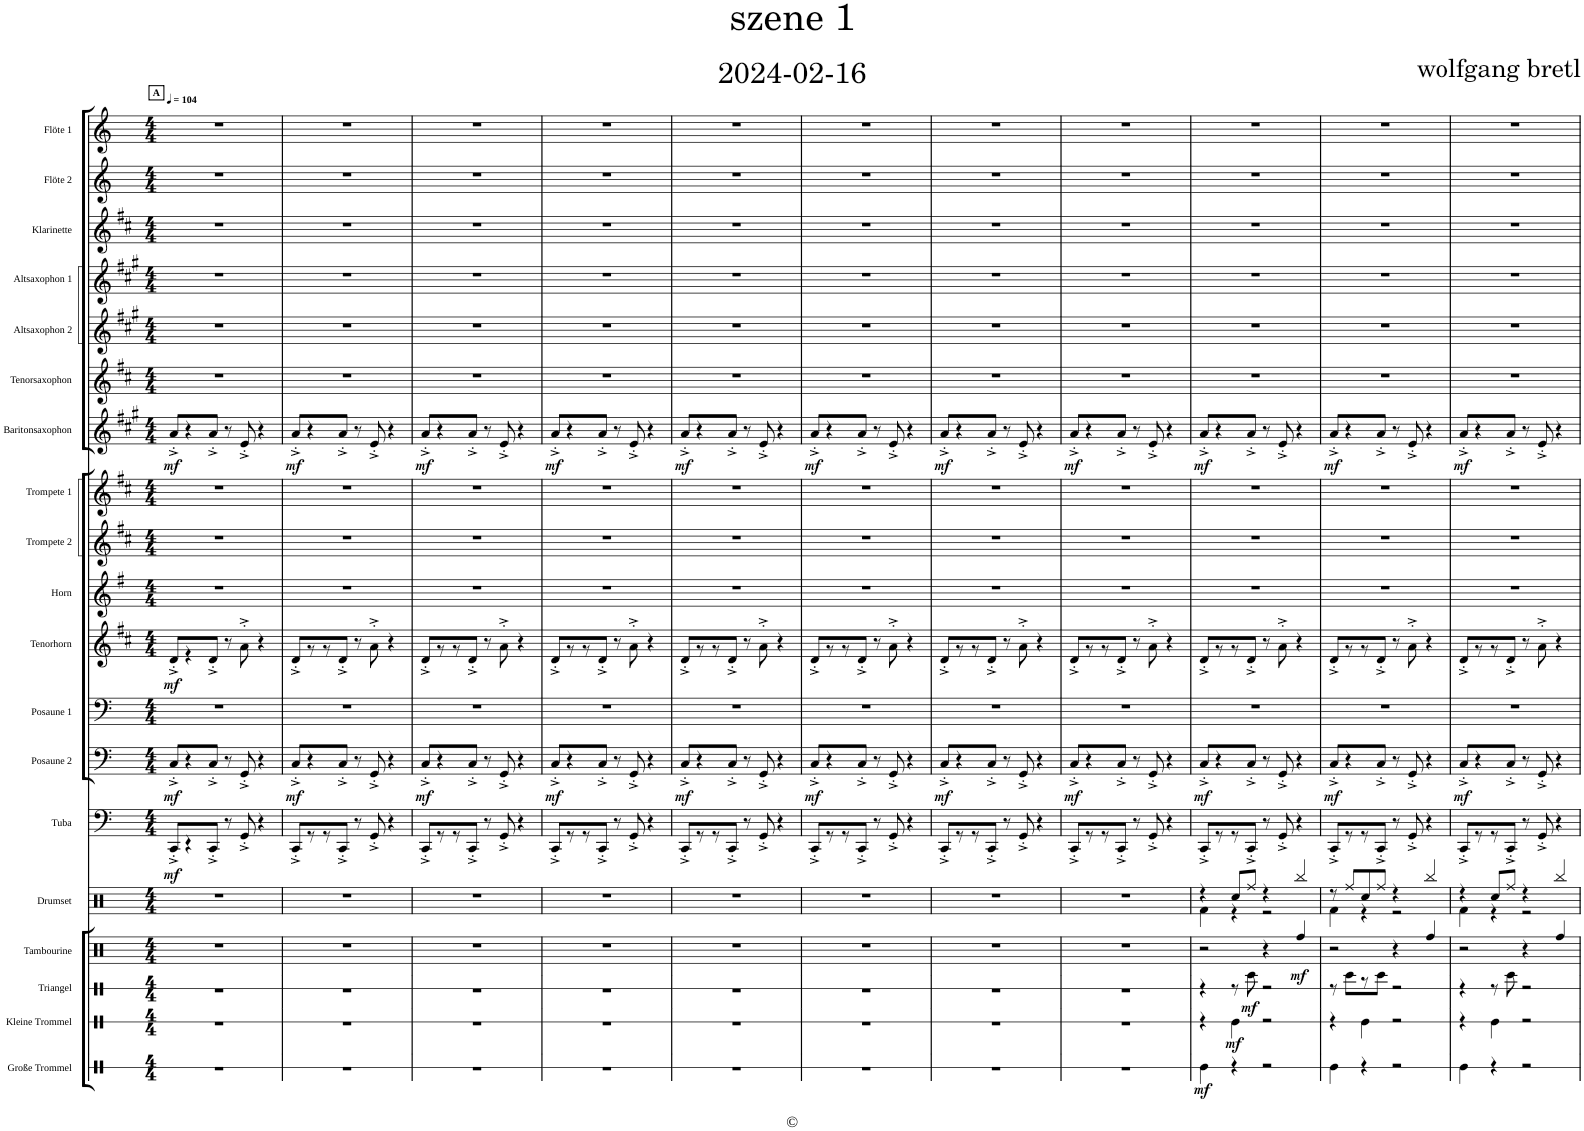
**kern	**dynam	**kern	**dynam	**kern	**dynam	**kern	**dynam	**kern	**kern	**dynam	**kern	**dynam	**kern	**kern	**dynam	**kern	**kern	**kern	**kern	**dynam	**kern	**kern	**kern	**kern	**kern	**kern
*part19	*part19	*part18	*part18	*part17	*part17	*part16	*part16	*part15	*part14	*part14	*part13	*part13	*part12	*part11	*part11	*part10	*part9	*part8	*part7	*part7	*part6	*part5	*part4	*part3	*part2	*part1
*staff19	*staff19	*staff18	*staff18	*staff17	*staff17	*staff16	*staff16	*staff15	*staff14	*staff14	*staff13	*staff13	*staff12	*staff11	*staff11	*staff10	*staff9	*staff8	*staff7	*staff7	*staff6	*staff5	*staff4	*staff3	*staff2	*staff1
*I"Große Trommel	*	*I"Kleine Trommel	*	*I"Triangel	*	*I"Tambourine	*	*I"Drumset	*I"Tuba	*	*I"Posaune 2	*	*I"Posaune 1	*I"Tenorhorn	*	*I"Horn	*I"Trompete 2	*I"Trompete 1	*I"Baritonsaxophon	*	*I"Tenorsaxophon	*I"Altsaxophon 2	*I"Altsaxophon 1	*I"Klarinette	*I"Flöte 2	*I"Flöte 1
*I'Gr. Tr.	*	*I'Kl. Tr.	*	*I'Trgl.	*	*I'Tamb.	*	*I'D. Set	*I'Tub.	*	*I'Pos. 2	*	*I'Pos 1	*I'Thrn.	*	*I'Horn	*I'Trp. 2	*I'Trp. 1	*I'Barsax.	*	*I'Tensax.	*I'Altsax. 2	*I'Altsax. 1	*I'Klar.	*I'Fl. 2	*I'Fl. 1
*stria1	*	*stria1	*	*stria1	*	*	*	*	*	*	*	*	*	*	*	*	*	*	*	*	*	*	*	*	*	*
*clefX	*	*clefX	*	*clefX	*	*clefX	*	*clefX	*clefF4	*	*clefF4	*	*clefF4	*clefG2	*	*clefG2	*clefG2	*clefG2	*clefG2	*	*clefG2	*clefG2	*clefG2	*clefG2	*clefG2	*clefG2
*	*	*	*	*	*	*	*	*	*	*	*	*	*	*Trd8c14	*	*Trd4c7	*Trd1c2	*Trd1c2	*Trd12c21	*	*Trd8c14	*Trd5c9	*Trd5c9	*Trd1c2	*	*
*k[]	*	*k[]	*	*k[]	*	*k[]	*	*k[]	*k[]	*	*k[]	*	*k[]	*k[f#c#]	*	*k[f#]	*k[f#c#]	*k[f#c#]	*k[f#c#g#]	*	*k[f#c#]	*k[f#c#g#]	*k[f#c#g#]	*k[f#c#]	*k[]	*k[]
*M4/4	*	*M4/4	*	*M4/4	*	*M4/4	*	*M4/4	*M4/4	*	*M4/4	*	*M4/4	*M4/4	*	*M4/4	*M4/4	*M4/4	*M4/4	*	*M4/4	*M4/4	*M4/4	*M4/4	*M4/4	*M4/4
*MM104	*	*MM104	*	*MM104	*	*MM104	*	*MM104	*MM104	*	*MM104	*	*MM104	*MM104	*	*MM104	*MM104	*MM104	*MM104	*	*MM104	*MM104	*MM104	*MM104	*MM104	*MM104
!!LO:REH:place=s1:a:B:cj:t=A
=1	=1	=1	=1	=1	=1	=1	=1	=1	=1	=1	=1	=1	=1	=1	=1	=1	=1	=1	=1	=1	=1	=1	=1	=1	=1	=1
!	!	!	!	!	!	!	!	!	!	!LO:DY:b	!	!LO:DY:b	!	!	!LO:DY:b	!	!	!	!	!LO:DY:b	!	!	!	!	!	!
1r	.	1r	.	1r	.	1r	.	1r	8CC^<'</	mf	8C^<'</	mf	1r	8d^<'</	mf	1r	1r	1r	8a^<'</	mf	1r	1r	1r	1r	1r	1r
.	.	.	.	.	.	.	.	.	4rC	.	4r	.	.	4r	.	.	.	.	4r	.	.	.	.	.	.	.
.	.	.	.	.	.	.	.	.	8CC^<'</	.	8C^<'</	.	.	8d^<'</	.	.	.	.	8a^<'</	.	.	.	.	.	.	.
.	.	.	.	.	.	.	.	.	8r	.	8r	.	.	8r	.	.	.	.	8r	.	.	.	.	.	.	.
.	.	.	.	.	.	.	.	.	8GG^<'</	.	8GG^<'</	.	.	8a^>'>\	.	.	.	.	8e^<'</	.	.	.	.	.	.	.
.	.	.	.	.	.	.	.	.	4r	.	4r	.	.	4r	.	.	.	.	4r	.	.	.	.	.	.	.
=2	=2	=2	=2	=2	=2	=2	=2	=2	=2	=2	=2	=2	=2	=2	=2	=2	=2	=2	=2	=2	=2	=2	=2	=2	=2	=2
!	!	!	!	!	!	!	!	!	!	!	!	!LO:DY:b	!	!	!	!	!	!	!	!LO:DY:b	!	!	!	!	!	!
1r	.	1r	.	1r	.	1r	.	1r	8CC^<'</L	.	8C^<'</	mf	1r	8d^<'</L	.	1r	1r	1r	8a^<'</	mf	1r	1r	1r	1r	1r	1r
.	.	.	.	.	.	.	.	.	8r	.	4r	.	.	8r	.	.	.	.	4r	.	.	.	.	.	.	.
.	.	.	.	.	.	.	.	.	8r	.	.	.	.	8r	.	.	.	.	.	.	.	.	.	.	.	.
.	.	.	.	.	.	.	.	.	8CC^<'</J	.	8C^<'</	.	.	8d^<'</J	.	.	.	.	8a^<'</	.	.	.	.	.	.	.
.	.	.	.	.	.	.	.	.	8r	.	8r	.	.	8r	.	.	.	.	8r	.	.	.	.	.	.	.
.	.	.	.	.	.	.	.	.	8GG^<'</	.	8GG^<'</	.	.	8a^>'>\	.	.	.	.	8e^<'</	.	.	.	.	.	.	.
.	.	.	.	.	.	.	.	.	4r	.	4r	.	.	4r	.	.	.	.	4r	.	.	.	.	.	.	.
=3	=3	=3	=3	=3	=3	=3	=3	=3	=3	=3	=3	=3	=3	=3	=3	=3	=3	=3	=3	=3	=3	=3	=3	=3	=3	=3
!	!	!	!	!	!	!	!	!	!	!	!	!LO:DY:b	!	!	!	!	!	!	!	!LO:DY:b	!	!	!	!	!	!
1r	.	1r	.	1r	.	1r	.	1r	8CC^<'</L	.	8C^<'</	mf	1r	8d^<'</L	.	1r	1r	1r	8a^<'</	mf	1r	1r	1r	1r	1r	1r
.	.	.	.	.	.	.	.	.	8r	.	4r	.	.	8r	.	.	.	.	4r	.	.	.	.	.	.	.
.	.	.	.	.	.	.	.	.	8r	.	.	.	.	8r	.	.	.	.	.	.	.	.	.	.	.	.
.	.	.	.	.	.	.	.	.	8CC^<'</J	.	8C^<'</	.	.	8d^<'</J	.	.	.	.	8a^<'</	.	.	.	.	.	.	.
.	.	.	.	.	.	.	.	.	8r	.	8r	.	.	8r	.	.	.	.	8r	.	.	.	.	.	.	.
.	.	.	.	.	.	.	.	.	8GG^<'</	.	8GG^<'</	.	.	8a^>'>\	.	.	.	.	8e^<'</	.	.	.	.	.	.	.
.	.	.	.	.	.	.	.	.	4r	.	4r	.	.	4r	.	.	.	.	4r	.	.	.	.	.	.	.
=4	=4	=4	=4	=4	=4	=4	=4	=4	=4	=4	=4	=4	=4	=4	=4	=4	=4	=4	=4	=4	=4	=4	=4	=4	=4	=4
!	!	!	!	!	!	!	!	!	!	!	!	!LO:DY:b	!	!	!	!	!	!	!	!LO:DY:b	!	!	!	!	!	!
1r	.	1r	.	1r	.	1r	.	1r	8CC^<'</L	.	8C^<'</	mf	1r	8d^<'</L	.	1r	1r	1r	8a^<'</	mf	1r	1r	1r	1r	1r	1r
.	.	.	.	.	.	.	.	.	8r	.	4r	.	.	8r	.	.	.	.	4r	.	.	.	.	.	.	.
.	.	.	.	.	.	.	.	.	8r	.	.	.	.	8r	.	.	.	.	.	.	.	.	.	.	.	.
.	.	.	.	.	.	.	.	.	8CC^<'</J	.	8C^<'</	.	.	8d^<'</J	.	.	.	.	8a^<'</	.	.	.	.	.	.	.
.	.	.	.	.	.	.	.	.	8r	.	8r	.	.	8r	.	.	.	.	8r	.	.	.	.	.	.	.
.	.	.	.	.	.	.	.	.	8GG^<'</	.	8GG^<'</	.	.	8a^>'>\	.	.	.	.	8e^<'</	.	.	.	.	.	.	.
.	.	.	.	.	.	.	.	.	4r	.	4r	.	.	4r	.	.	.	.	4r	.	.	.	.	.	.	.
=5	=5	=5	=5	=5	=5	=5	=5	=5	=5	=5	=5	=5	=5	=5	=5	=5	=5	=5	=5	=5	=5	=5	=5	=5	=5	=5
!	!	!	!	!	!	!	!	!	!	!	!	!LO:DY:b	!	!	!	!	!	!	!	!LO:DY:b	!	!	!	!	!	!
1r	.	1r	.	1r	.	1r	.	1r	8CC^<'</L	.	8C^<'</	mf	1r	8d^<'</L	.	1r	1r	1r	8a^<'</	mf	1r	1r	1r	1r	1r	1r
.	.	.	.	.	.	.	.	.	8r	.	4r	.	.	8r	.	.	.	.	4r	.	.	.	.	.	.	.
.	.	.	.	.	.	.	.	.	8r	.	.	.	.	8r	.	.	.	.	.	.	.	.	.	.	.	.
.	.	.	.	.	.	.	.	.	8CC^<'</J	.	8C^<'</	.	.	8d^<'</J	.	.	.	.	8a^<'</	.	.	.	.	.	.	.
.	.	.	.	.	.	.	.	.	8r	.	8r	.	.	8r	.	.	.	.	8r	.	.	.	.	.	.	.
.	.	.	.	.	.	.	.	.	8GG^<'</	.	8GG^<'</	.	.	8a^>'>\	.	.	.	.	8e^<'</	.	.	.	.	.	.	.
.	.	.	.	.	.	.	.	.	4r	.	4r	.	.	4r	.	.	.	.	4r	.	.	.	.	.	.	.
=6	=6	=6	=6	=6	=6	=6	=6	=6	=6	=6	=6	=6	=6	=6	=6	=6	=6	=6	=6	=6	=6	=6	=6	=6	=6	=6
!	!	!	!	!	!	!	!	!	!	!	!	!LO:DY:b	!	!	!	!	!	!	!	!LO:DY:b	!	!	!	!	!	!
1r	.	1r	.	1r	.	1r	.	1r	8CC^<'</L	.	8C^<'</	mf	1r	8d^<'</L	.	1r	1r	1r	8a^<'</	mf	1r	1r	1r	1r	1r	1r
.	.	.	.	.	.	.	.	.	8r	.	4r	.	.	8r	.	.	.	.	4r	.	.	.	.	.	.	.
.	.	.	.	.	.	.	.	.	8r	.	.	.	.	8r	.	.	.	.	.	.	.	.	.	.	.	.
.	.	.	.	.	.	.	.	.	8CC^<'</J	.	8C^<'</	.	.	8d^<'</J	.	.	.	.	8a^<'</	.	.	.	.	.	.	.
.	.	.	.	.	.	.	.	.	8r	.	8r	.	.	8r	.	.	.	.	8r	.	.	.	.	.	.	.
.	.	.	.	.	.	.	.	.	8GG^<'</	.	8GG^<'</	.	.	8a^>'>\	.	.	.	.	8e^<'</	.	.	.	.	.	.	.
.	.	.	.	.	.	.	.	.	4r	.	4r	.	.	4r	.	.	.	.	4r	.	.	.	.	.	.	.
=7	=7	=7	=7	=7	=7	=7	=7	=7	=7	=7	=7	=7	=7	=7	=7	=7	=7	=7	=7	=7	=7	=7	=7	=7	=7	=7
!	!	!	!	!	!	!	!	!	!	!	!	!LO:DY:b	!	!	!	!	!	!	!	!LO:DY:b	!	!	!	!	!	!
1r	.	1r	.	1r	.	1r	.	1r	8CC^<'</L	.	8C^<'</	mf	1r	8d^<'</L	.	1r	1r	1r	8a^<'</	mf	1r	1r	1r	1r	1r	1r
.	.	.	.	.	.	.	.	.	8r	.	4r	.	.	8r	.	.	.	.	4r	.	.	.	.	.	.	.
.	.	.	.	.	.	.	.	.	8r	.	.	.	.	8r	.	.	.	.	.	.	.	.	.	.	.	.
.	.	.	.	.	.	.	.	.	8CC^<'</J	.	8C^<'</	.	.	8d^<'</J	.	.	.	.	8a^<'</	.	.	.	.	.	.	.
.	.	.	.	.	.	.	.	.	8r	.	8r	.	.	8r	.	.	.	.	8r	.	.	.	.	.	.	.
.	.	.	.	.	.	.	.	.	8GG^<'</	.	8GG^<'</	.	.	8a^>'>\	.	.	.	.	8e^<'</	.	.	.	.	.	.	.
.	.	.	.	.	.	.	.	.	4r	.	4r	.	.	4r	.	.	.	.	4r	.	.	.	.	.	.	.
=8	=8	=8	=8	=8	=8	=8	=8	=8	=8	=8	=8	=8	=8	=8	=8	=8	=8	=8	=8	=8	=8	=8	=8	=8	=8	=8
!	!	!	!	!	!	!	!	!	!	!	!	!LO:DY:b	!	!	!	!	!	!	!	!LO:DY:b	!	!	!	!	!	!
1r	.	1r	.	1r	.	1r	.	1r	8CC^<'</L	.	8C^<'</	mf	1r	8d^<'</L	.	1r	1r	1r	8a^<'</	mf	1r	1r	1r	1r	1r	1r
.	.	.	.	.	.	.	.	.	8r	.	4r	.	.	8r	.	.	.	.	4r	.	.	.	.	.	.	.
.	.	.	.	.	.	.	.	.	8r	.	.	.	.	8r	.	.	.	.	.	.	.	.	.	.	.	.
.	.	.	.	.	.	.	.	.	8CC^<'</J	.	8C^<'</	.	.	8d^<'</J	.	.	.	.	8a^<'</	.	.	.	.	.	.	.
.	.	.	.	.	.	.	.	.	8r	.	8r	.	.	8r	.	.	.	.	8r	.	.	.	.	.	.	.
.	.	.	.	.	.	.	.	.	8GG^<'</	.	8GG^<'</	.	.	8a^>'>\	.	.	.	.	8e^<'</	.	.	.	.	.	.	.
.	.	.	.	.	.	.	.	.	4r	.	4r	.	.	4r	.	.	.	.	4r	.	.	.	.	.	.	.
=9	=9	=9	=9	=9	=9	=9	=9	=9	=9	=9	=9	=9	=9	=9	=9	=9	=9	=9	=9	=9	=9	=9	=9	=9	=9	=9
*	*	*	*	*	*	*	*	*^	*	*	*	*	*	*	*	*	*	*	*	*	*	*	*	*	*	*
!	!LO:DY:b	!	!	!	!	!	!	!	!	!	!	!	!LO:DY:b	!	!	!	!	!	!	!	!LO:DY:b	!	!	!	!	!	!
4Re\	mf	4r	.	4r	.	2r	.	4r	4Rf\	8CC^<'</L	.	8C^<'</	mf	1r	8d^<'</L	.	1r	1r	1r	8a^<'</	mf	1r	1r	1r	1r	1r	1r
.	.	.	.	.	.	.	.	.	.	8r	.	4r	.	.	8r	.	.	.	.	4r	.	.	.	.	.	.	.
!	!	!	!LO:DY:b	!	!	!	!	!	!	!	!	!	!	!	!	!	!	!	!	!	!	!	!	!	!	!	!
4r	.	4Re\	mf	8r	.	.	.	8Rcc/L	4r	8r	.	.	.	.	8r	.	.	.	.	.	.	.	.	.	.	.	.
!	!	!	!	!	!LO:DY:b	!	!	!	!	!	!	!	!	!	!	!	!	!	!	!	!	!	!	!	!	!	!
.	.	.	.	8R\	mf	.	.	8Rff/J	.	8CC^<'</J	.	8C^<'</	.	.	8d^<'</J	.	.	.	.	8a^<'</	.	.	.	.	.	.	.
2r	.	2r	.	2r	.	4r	.	4r	2r	8r	.	8r	.	.	8r	.	.	.	.	8r	.	.	.	.	.	.	.
.	.	.	.	.	.	.	.	.	.	8GG^<'</	.	8GG^<'</	.	.	8a^>'>\	.	.	.	.	8e^<'</	.	.	.	.	.	.	.
!	!	!	!	!	!	!	!LO:DY:b	!	!	!	!	!	!	!	!	!	!	!	!	!	!	!	!	!	!	!	!
.	.	.	.	.	.	4Rff/	mf	4Rbb/	.	4r	.	4r	.	.	4r	.	.	.	.	4r	.	.	.	.	.	.	.
=10	=10	=10	=10	=10	=10	=10	=10	=10	=10	=10	=10	=10	=10	=10	=10	=10	=10	=10	=10	=10	=10	=10	=10	=10	=10	=10	=10
!	!	!	!	!	!	!	!	!	!	!	!	!	!LO:DY:b	!	!	!	!	!	!	!	!LO:DY:b	!	!	!	!	!	!
4Re\	.	4r	.	8r	.	2r	.	8r	4Rf\	8CC^<'</L	.	8C^<'</	mf	1r	8d^<'</L	.	1r	1r	1r	8a^<'</	mf	1r	1r	1r	1r	1r	1r
.	.	.	.	8R\L	.	.	.	8Rff/L	.	8r	.	4r	.	.	8r	.	.	.	.	4r	.	.	.	.	.	.	.
4r	.	4Re\	.	8r	.	.	.	8Rcc/	4r	8r	.	.	.	.	8r	.	.	.	.	.	.	.	.	.	.	.	.
.	.	.	.	8R\J	.	.	.	8Rff/J	.	8CC^<'</J	.	8C^<'</	.	.	8d^<'</J	.	.	.	.	8a^<'</	.	.	.	.	.	.	.
2r	.	2r	.	2r	.	4r	.	4r	2r	8r	.	8r	.	.	8r	.	.	.	.	8r	.	.	.	.	.	.	.
.	.	.	.	.	.	.	.	.	.	8GG^<'</	.	8GG^<'</	.	.	8a^>'>\	.	.	.	.	8e^<'</	.	.	.	.	.	.	.
.	.	.	.	.	.	4Rff/	.	4Rbb/	.	4r	.	4r	.	.	4r	.	.	.	.	4r	.	.	.	.	.	.	.
=11	=11	=11	=11	=11	=11	=11	=11	=11	=11	=11	=11	=11	=11	=11	=11	=11	=11	=11	=11	=11	=11	=11	=11	=11	=11	=11	=11
!	!	!	!	!	!	!	!	!	!	!	!	!	!LO:DY:b	!	!	!	!	!	!	!	!LO:DY:b	!	!	!	!	!	!
4Re\	.	4r	.	4r	.	2r	.	4r	4Rf\	8CC^<'</L	.	8C^<'</	mf	1r	8d^<'</L	.	1r	1r	1r	8a^<'</	mf	1r	1r	1r	1r	1r	1r
.	.	.	.	.	.	.	.	.	.	8r	.	4r	.	.	8r	.	.	.	.	4r	.	.	.	.	.	.	.
4r	.	4Re\	.	8r	.	.	.	8Rcc/L	4r	8r	.	.	.	.	8r	.	.	.	.	.	.	.	.	.	.	.	.
.	.	.	.	8R\	.	.	.	8Rff/J	.	8CC^<'</J	.	8C^<'</	.	.	8d^<'</J	.	.	.	.	8a^<'</	.	.	.	.	.	.	.
2r	.	2r	.	2r	.	4r	.	4r	2r	8r	.	8r	.	.	8r	.	.	.	.	8r	.	.	.	.	.	.	.
.	.	.	.	.	.	.	.	.	.	8GG^<'</	.	8GG^<'</	.	.	8a^>'>\	.	.	.	.	8e^<'</	.	.	.	.	.	.	.
.	.	.	.	.	.	4Rff/	.	4Rbb/	.	4r	.	4r	.	.	4r	.	.	.	.	4r	.	.	.	.	.	.	.
*	*	*	*	*	*	*	*	*v	*v	*	*	*	*	*	*	*	*	*	*	*	*	*	*	*	*	*	*
=	=	=	=	=	=	=	=	=	=	=	=	=	=	=	=	=	=	=	=	=	=	=	=	=	=	=
*-	*-	*-	*-	*-	*-	*-	*-	*-	*-	*-	*-	*-	*-	*-	*-	*-	*-	*-	*-	*-	*-	*-	*-	*-	*-	*-
